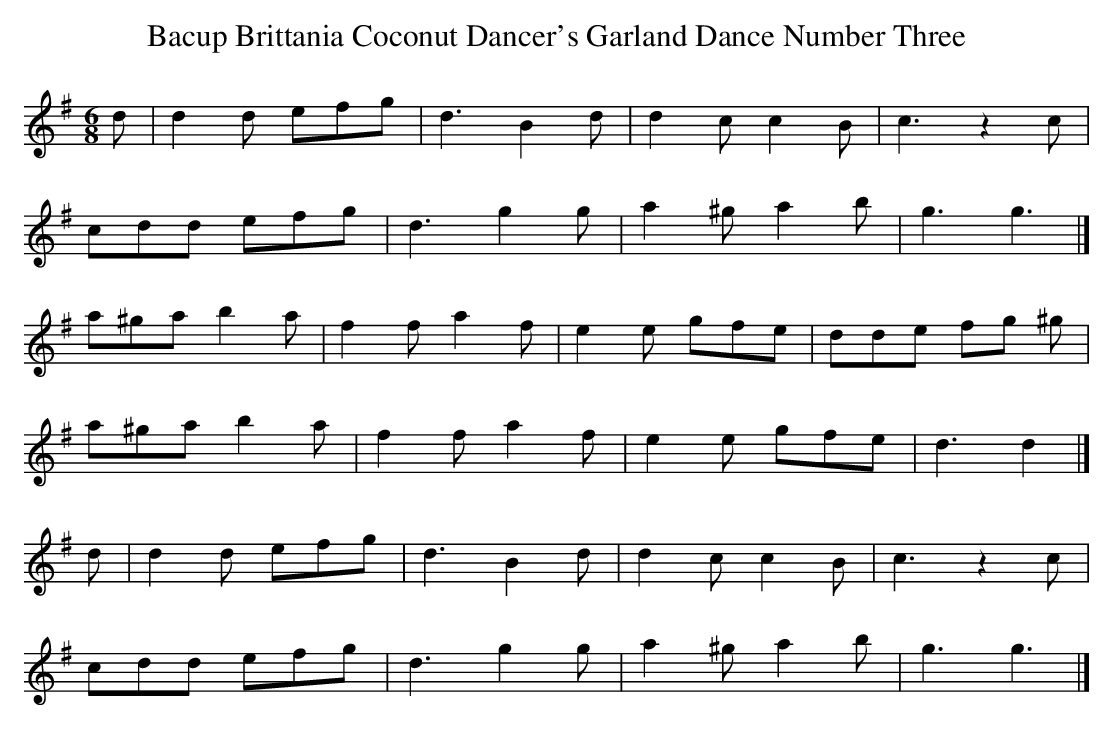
X:1
T:Bacup Brittania Coconut Dancer's Garland Dance Number Three
M:6/8
L:1/8
K:G
d|d2 d efg|d3 B2 d|d2 c c2 B|c3 z2 c|
cdd efg|d3 g2 g|a2 ^g a2 b|g3 g3|]
a^ga b2 a|f2 f a2 f|e2 e gfe|dde fg ^g|
a^ga b2 a|f2 f a2 f|e2 e gfe|d3 d2|]
d|d2 d efg|d3 B2 d|d2 c c2 B|c3 z2 c|
cdd efg|d3 g2 g|a2 ^g a2 b|g3 g3|]
